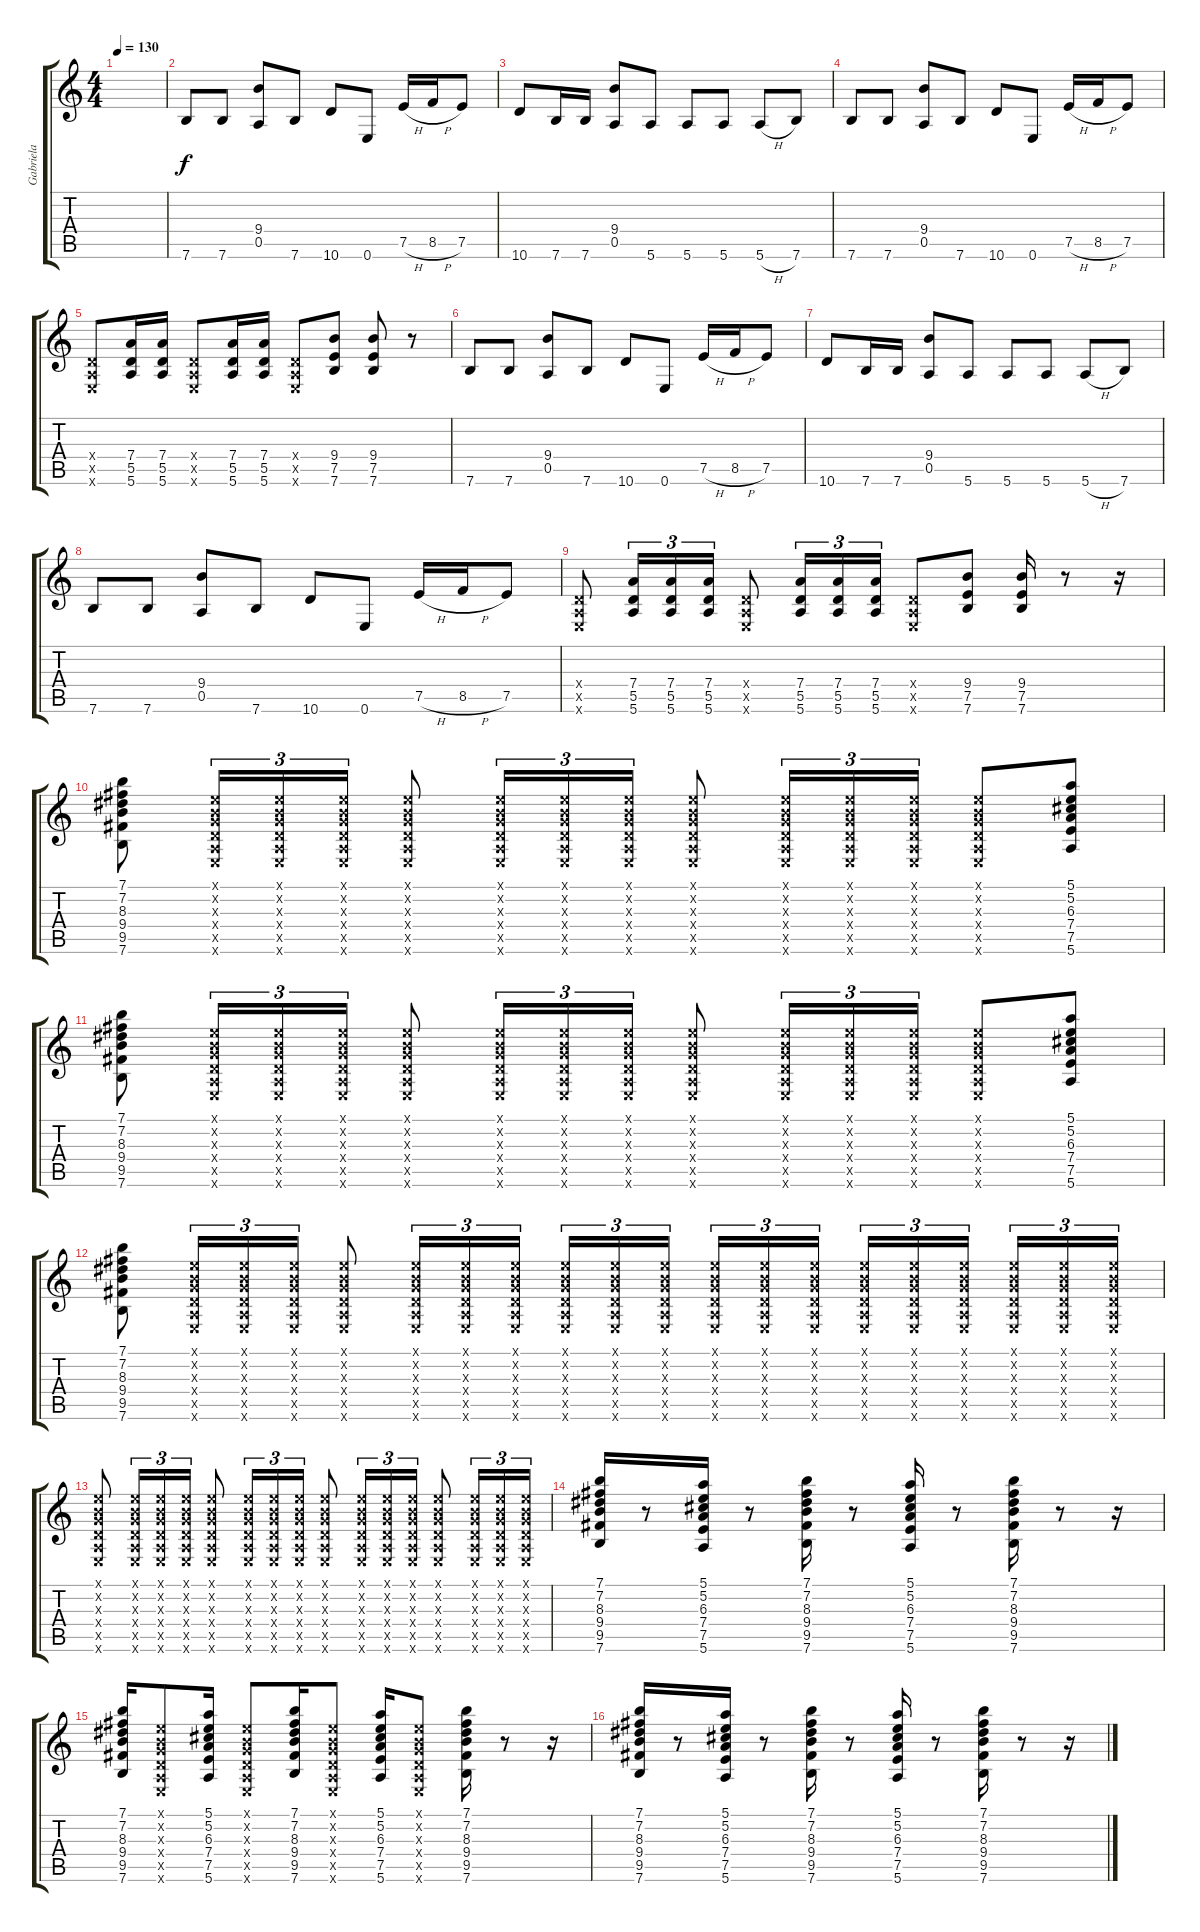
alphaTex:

\track ("Gabriela" "Gabriela") {instrument acousticguitarsteel}
\staff {score tabs}
\tuning (E4 B3 G3 D3 A2 E2) {hide}
\ts (4 4)
\tempo 130
\clef g2
\ks c
|
7.6.8 7.6.8 (9.4 0.5).8 7.6.8 10.6.8 0.6.8 7.5{h}.16 8.5{h}.16 7.5.8 |
10.6.8 7.6.16 7.6.16 (9.4 0.5).8 5.6.8 5.6.8 5.6.8 5.6{h}.8 7.6.8 |
7.6.8 7.6.8 (9.4 0.5).8 7.6.8 10.6.8 0.6.8 7.5{h}.16 8.5{h}.16 7.5.8 |
(0.4{x} 0.5{x} 0.6{x}).8 (7.4 5.5 5.6).16 (7.4 5.5 5.6).16 (0.4{x} 0.5{x} 0.6{x}).8 (7.4 5.5 5.6).16 (7.4 5.5 5.6).16 (0.4{x} 0.5{x} 0.6{x}).8 (9.4 7.5 7.6).8 (9.4 7.5 7.6).8 r.8 |
7.6.8 7.6.8 (9.4 0.5).8 7.6.8 10.6.8 0.6.8 7.5{h}.16 8.5{h}.16 7.5.8 |
10.6.8 7.6.16 7.6.16 (9.4 0.5).8 5.6.8 5.6.8 5.6.8 5.6{h}.8 7.6.8 |
7.6.8 7.6.8 (9.4 0.5).8 7.6.8 10.6.8 0.6.8 7.5{h}.16 8.5{h}.16 7.5.8 |
(0.4{x} 0.5{x} 0.6{x}).8 (7.4 5.5 5.6).16{tu (3 2)} (7.4 5.5 5.6).16{tu (3 2)} (7.4 5.5 5.6).16{tu (3 2)} (0.4{x} 0.5{x} 0.6{x}).8 (7.4 5.5 5.6).16{tu (3 2)} (7.4 5.5 5.6).16{tu (3 2)} (7.4 5.5 5.6).16{tu (3 2)} (0.4{x} 0.5{x} 0.6{x}).8 (9.4 7.5 7.6).8 (9.4 7.5 7.6).16 r.8 r.16 |
(7.1 7.2 8.3 9.4 9.5 7.6).8 (0.1{x} 0.2{x} 0.3{x} 0.4{x} 0.5{x} 0.6{x}).16{tu (3 2)} (0.1{x} 0.2{x} 0.3{x} 0.4{x} 0.5{x} 0.6{x}).16{tu (3 2)} (0.1{x} 0.2{x} 0.3{x} 0.4{x} 0.5{x} 0.6{x}).16{tu (3 2)} (0.1{x} 0.2{x} 0.3{x} 0.4{x} 0.5{x} 0.6{x}).8 (0.1{x} 0.2{x} 0.3{x} 0.4{x} 0.5{x} 0.6{x}).16{tu (3 2)} (0.1{x} 0.2{x} 0.3{x} 0.4{x} 0.5{x} 0.6{x}).16{tu (3 2)} (0.1{x} 0.2{x} 0.3{x} 0.4{x} 0.5{x} 0.6{x}).16{tu (3 2)} (0.1{x} 0.2{x} 0.3{x} 0.4{x} 0.5{x} 0.6{x}).8 (0.1{x} 0.2{x} 0.3{x} 0.4{x} 0.5{x} 0.6{x}).16{tu (3 2)} (0.1{x} 0.2{x} 0.3{x} 0.4{x} 0.5{x} 0.6{x}).16{tu (3 2)} (0.1{x} 0.2{x} 0.3{x} 0.4{x} 0.5{x} 0.6{x}).16{tu (3 2)} (0.1{x} 0.2{x} 0.3{x} 0.4{x} 0.5{x} 0.6{x}).8 (5.1 5.2 6.3 7.4 7.5 5.6).8 |
(7.1 7.2 8.3 9.4 9.5 7.6).8 (0.1{x} 0.2{x} 0.3{x} 0.4{x} 0.5{x} 0.6{x}).16{tu (3 2)} (0.1{x} 0.2{x} 0.3{x} 0.4{x} 0.5{x} 0.6{x}).16{tu (3 2)} (0.1{x} 0.2{x} 0.3{x} 0.4{x} 0.5{x} 0.6{x}).16{tu (3 2)} (0.1{x} 0.2{x} 0.3{x} 0.4{x} 0.5{x} 0.6{x}).8 (0.1{x} 0.2{x} 0.3{x} 0.4{x} 0.5{x} 0.6{x}).16{tu (3 2)} (0.1{x} 0.2{x} 0.3{x} 0.4{x} 0.5{x} 0.6{x}).16{tu (3 2)} (0.1{x} 0.2{x} 0.3{x} 0.4{x} 0.5{x} 0.6{x}).16{tu (3 2)} (0.1{x} 0.2{x} 0.3{x} 0.4{x} 0.5{x} 0.6{x}).8 (0.1{x} 0.2{x} 0.3{x} 0.4{x} 0.5{x} 0.6{x}).16{tu (3 2)} (0.1{x} 0.2{x} 0.3{x} 0.4{x} 0.5{x} 0.6{x}).16{tu (3 2)} (0.1{x} 0.2{x} 0.3{x} 0.4{x} 0.5{x} 0.6{x}).16{tu (3 2)} (0.1{x} 0.2{x} 0.3{x} 0.4{x} 0.5{x} 0.6{x}).8 (5.1 5.2 6.3 7.4 7.5 5.6).8 |
(7.1 7.2 8.3 9.4 9.5 7.6).8 (0.1{x} 0.2{x} 0.3{x} 0.4{x} 0.5{x} 0.6{x}).16{tu (3 2)} (0.1{x} 0.2{x} 0.3{x} 0.4{x} 0.5{x} 0.6{x}).16{tu (3 2)} (0.1{x} 0.2{x} 0.3{x} 0.4{x} 0.5{x} 0.6{x}).16{tu (3 2)} (0.1{x} 0.2{x} 0.3{x} 0.4{x} 0.5{x} 0.6{x}).8 (0.1{x} 0.2{x} 0.3{x} 0.4{x} 0.5{x} 0.6{x}).16{tu (3 2)} (0.1{x} 0.2{x} 0.3{x} 0.4{x} 0.5{x} 0.6{x}).16{tu (3 2)} (0.1{x} 0.2{x} 0.3{x} 0.4{x} 0.5{x} 0.6{x}).16{tu (3 2)} (0.1{x} 0.2{x} 0.3{x} 0.4{x} 0.5{x} 0.6{x}).16{tu (3 2)} (0.1{x} 0.2{x} 0.3{x} 0.4{x} 0.5{x} 0.6{x}).16{tu (3 2)} (0.1{x} 0.2{x} 0.3{x} 0.4{x} 0.5{x} 0.6{x}).16{tu (3 2) beam splitsecondary} (0.1{x} 0.2{x} 0.3{x} 0.4{x} 0.5{x} 0.6{x}).16{tu (3 2)} (0.1{x} 0.2{x} 0.3{x} 0.4{x} 0.5{x} 0.6{x}).16{tu (3 2)} (0.1{x} 0.2{x} 0.3{x} 0.4{x} 0.5{x} 0.6{x}).16{tu (3 2)} (0.1{x} 0.2{x} 0.3{x} 0.4{x} 0.5{x} 0.6{x}).16{tu (3 2)} (0.1{x} 0.2{x} 0.3{x} 0.4{x} 0.5{x} 0.6{x}).16{tu (3 2)} (0.1{x} 0.2{x} 0.3{x} 0.4{x} 0.5{x} 0.6{x}).16{tu (3 2) beam splitsecondary} (0.1{x} 0.2{x} 0.3{x} 0.4{x} 0.5{x} 0.6{x}).16{tu (3 2)} (0.1{x} 0.2{x} 0.3{x} 0.4{x} 0.5{x} 0.6{x}).16{tu (3 2)} (0.1{x} 0.2{x} 0.3{x} 0.4{x} 0.5{x} 0.6{x}).16{tu (3 2)} |
(0.1{x} 0.2{x} 0.3{x} 0.4{x} 0.5{x} 0.6{x}).8 (0.1{x} 0.2{x} 0.3{x} 0.4{x} 0.5{x} 0.6{x}).16{tu (3 2)} (0.1{x} 0.2{x} 0.3{x} 0.4{x} 0.5{x} 0.6{x}).16{tu (3 2)} (0.1{x} 0.2{x} 0.3{x} 0.4{x} 0.5{x} 0.6{x}).16{tu (3 2)} (0.1{x} 0.2{x} 0.3{x} 0.4{x} 0.5{x} 0.6{x}).8 (0.1{x} 0.2{x} 0.3{x} 0.4{x} 0.5{x} 0.6{x}).16{tu (3 2)} (0.1{x} 0.2{x} 0.3{x} 0.4{x} 0.5{x} 0.6{x}).16{tu (3 2)} (0.1{x} 0.2{x} 0.3{x} 0.4{x} 0.5{x} 0.6{x}).16{tu (3 2)} (0.1{x} 0.2{x} 0.3{x} 0.4{x} 0.5{x} 0.6{x}).8 (0.1{x} 0.2{x} 0.3{x} 0.4{x} 0.5{x} 0.6{x}).16{tu (3 2)} (0.1{x} 0.2{x} 0.3{x} 0.4{x} 0.5{x} 0.6{x}).16{tu (3 2)} (0.1{x} 0.2{x} 0.3{x} 0.4{x} 0.5{x} 0.6{x}).16{tu (3 2)} (0.1{x} 0.2{x} 0.3{x} 0.4{x} 0.5{x} 0.6{x}).8 (0.1{x} 0.2{x} 0.3{x} 0.4{x} 0.5{x} 0.6{x}).16{tu (3 2)} (0.1{x} 0.2{x} 0.3{x} 0.4{x} 0.5{x} 0.6{x}).16{tu (3 2)} (0.1{x} 0.2{x} 0.3{x} 0.4{x} 0.5{x} 0.6{x}).16{tu (3 2)} |
(7.1 7.2 8.3 9.4 9.5 7.6).16 r.8 (5.1 5.2 6.3 7.4 7.5 5.6).16 r.8 (7.1 7.2 8.3 9.4 9.5 7.6).16 r.8 (5.1 5.2 6.3 7.4 7.5 5.6).16 r.8 (7.1 7.2 8.3 9.4 9.5 7.6).16 r.8 r.16 |
(7.1 7.2 8.3 9.4 9.5 7.6).16 (0.1{x} 0.2{x} 0.3{x} 0.4{x} 0.5{x} 0.6{x}).8 (5.1 5.2 6.3 7.4 7.5 5.6).16 (0.1{x} 0.2{x} 0.3{x} 0.4{x} 0.5{x} 0.6{x}).8 (7.1 7.2 8.3 9.4 9.5 7.6).16 (0.1{x} 0.2{x} 0.3{x} 0.4{x} 0.5{x} 0.6{x}).8 (5.1 5.2 6.3 7.4 7.5 5.6).16 (0.1{x} 0.2{x} 0.3{x} 0.4{x} 0.5{x} 0.6{x}).8 (7.1 7.2 8.3 9.4 9.5 7.6).16 r.8 r.16 |
(7.1 7.2 8.3 9.4 9.5 7.6).16 r.8 (5.1 5.2 6.3 7.4 7.5 5.6).16 r.8 (7.1 7.2 8.3 9.4 9.5 7.6).16 r.8 (5.1 5.2 6.3 7.4 7.5 5.6).16 r.8 (7.1 7.2 8.3 9.4 9.5 7.6).16 r.8 r.16
